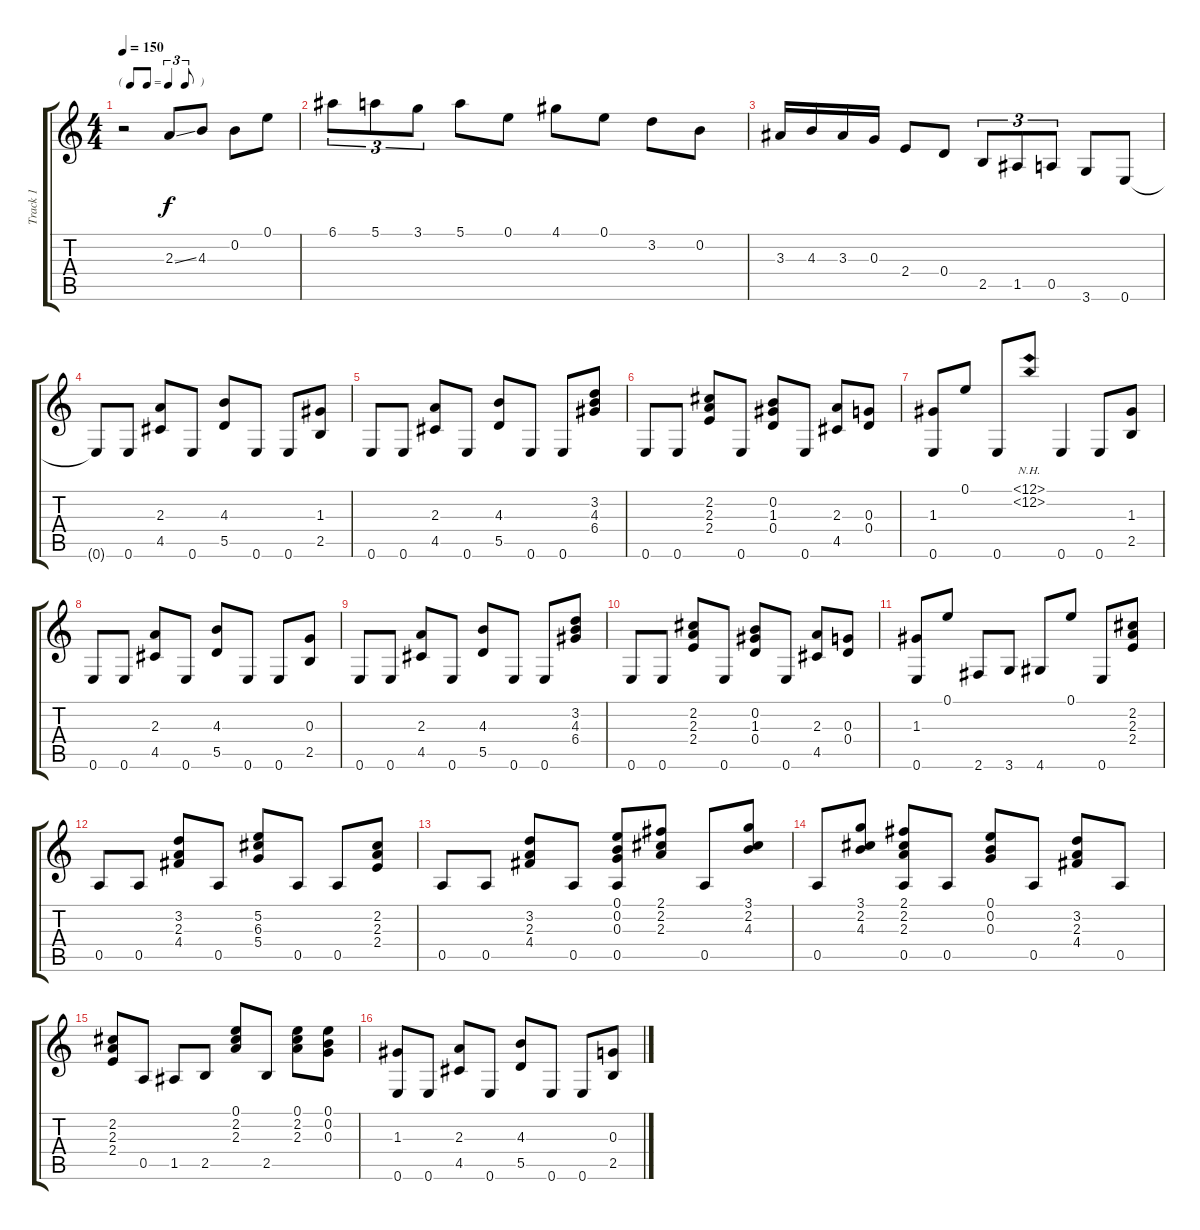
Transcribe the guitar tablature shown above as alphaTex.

\track ("Track 1" "Track 1") {instrument acousticguitarsteel}
\staff {score tabs}
\tuning (E4 B3 G3 D3 A2 E2) {hide}
\ts (4 4)
\tf triplet8th
\tempo 150
\clef g2
\ks c
r.2{dy f instrument acousticguitarsteel} 2.3{ss}.8 4.3.8 0.2.8 0.1.8 |
6.1.8{tu (3 2)} 5.1.8{tu (3 2)} 3.1.8{tu (3 2)} 5.1.8 0.1.8 4.1.8 0.1.8 3.2.8 0.2.8 |
3.3.16 4.3.16 3.3.16 0.3.16 2.4.8 0.4.8 2.5.8{tu (3 2)} 1.5.8{tu (3 2)} 0.5.8{tu (3 2)} 3.6.8 0.6.8 |
0.6{t}.8 0.6.8 (2.3 4.5).8 0.6.8 (4.3 5.5).8 0.6.8 0.6.8 (1.3 2.5).8 |
0.6.8 0.6.8 (2.3 4.5).8 0.6.8 (4.3 5.5).8 0.6.8 0.6.8 (3.2 4.3 6.4).8 |
0.6.8 0.6.8 (2.2 2.3 2.4).8 0.6.8 (0.2 1.3 0.4).8 0.6.8 (2.3 4.5).8 (0.3 0.4).8 |
(1.3 0.6).8 0.1.8 0.6.8 (12.1{nh} 12.2{nh}).8 0.6.4 0.6.8 (1.3 2.5).8 |
0.6.8 0.6.8 (2.3 4.5).8 0.6.8 (4.3 5.5).8 0.6.8 0.6.8 (0.3 2.5).8 |
0.6.8 0.6.8 (2.3 4.5).8 0.6.8 (4.3 5.5).8 0.6.8 0.6.8 (3.2 4.3 6.4).8 |
0.6.8 0.6.8 (2.2 2.3 2.4).8 0.6.8 (0.2 1.3 0.4).8 0.6.8 (2.3 4.5).8 (0.3 0.4).8 |
(1.3 0.6).8 0.1.8 2.6.8 3.6.8 4.6.8 0.1.8 0.6.8 (2.2 2.3 2.4).8 |
0.5.8 0.5.8 (3.2 2.3 4.4).8 0.5.8 (5.2 6.3 5.4).8 0.5.8 0.5.8 (2.2 2.3 2.4).8 |
0.5.8 0.5.8 (3.2 2.3 4.4).8 0.5.8 (0.1 0.2 0.3 0.5).8 (2.1 2.2 2.3).8 0.5.8 (3.1 2.2 4.3).8 |
0.5.8 (3.1 2.2 4.3).8 (2.1 2.2 2.3 0.5).8 0.5.8 (0.1 0.2 0.3).8 0.5.8 (3.2 2.3 4.4).8 0.5.8 |
(2.2 2.3 2.4).8 0.5.8 1.5.8 2.5.8 (0.1 2.2 2.3).8 2.5.8 (0.1 2.2 2.3).8 (0.1 0.2 0.3).8 |
(1.3 0.6).8 0.6.8 (2.3 4.5).8 0.6.8 (4.3 5.5).8 0.6.8 0.6.8 (0.3 2.5).8
